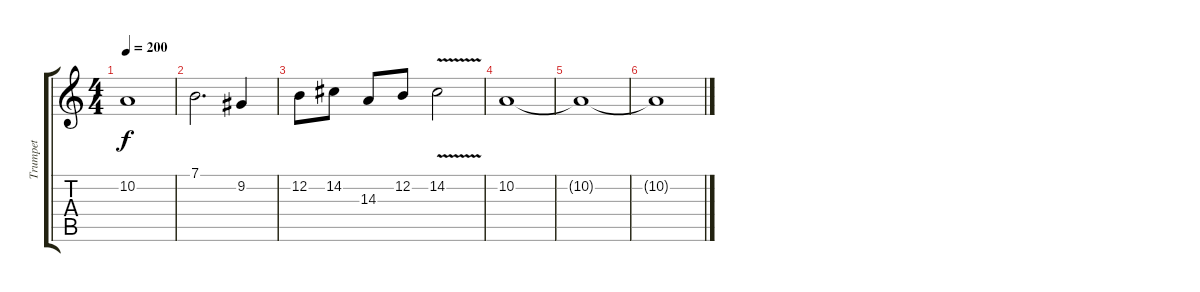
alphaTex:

\track ("Trumpet" "Trumpet") {instrument trumpet}
\staff {score tabs}
\tuning (E4 B3 G3 D3 A2 E2) {hide}
\ts (4 4)
\tempo 200
\clef g2
\ks c
10.2{t}.1{dy f} |
7.1.2{d} 9.2.4 |
12.2.8 14.2.8 14.3.8 12.2.8 14.2{v}.2 |
10.2.1 |
10.2{t}.1 |
10.2{t}.1
